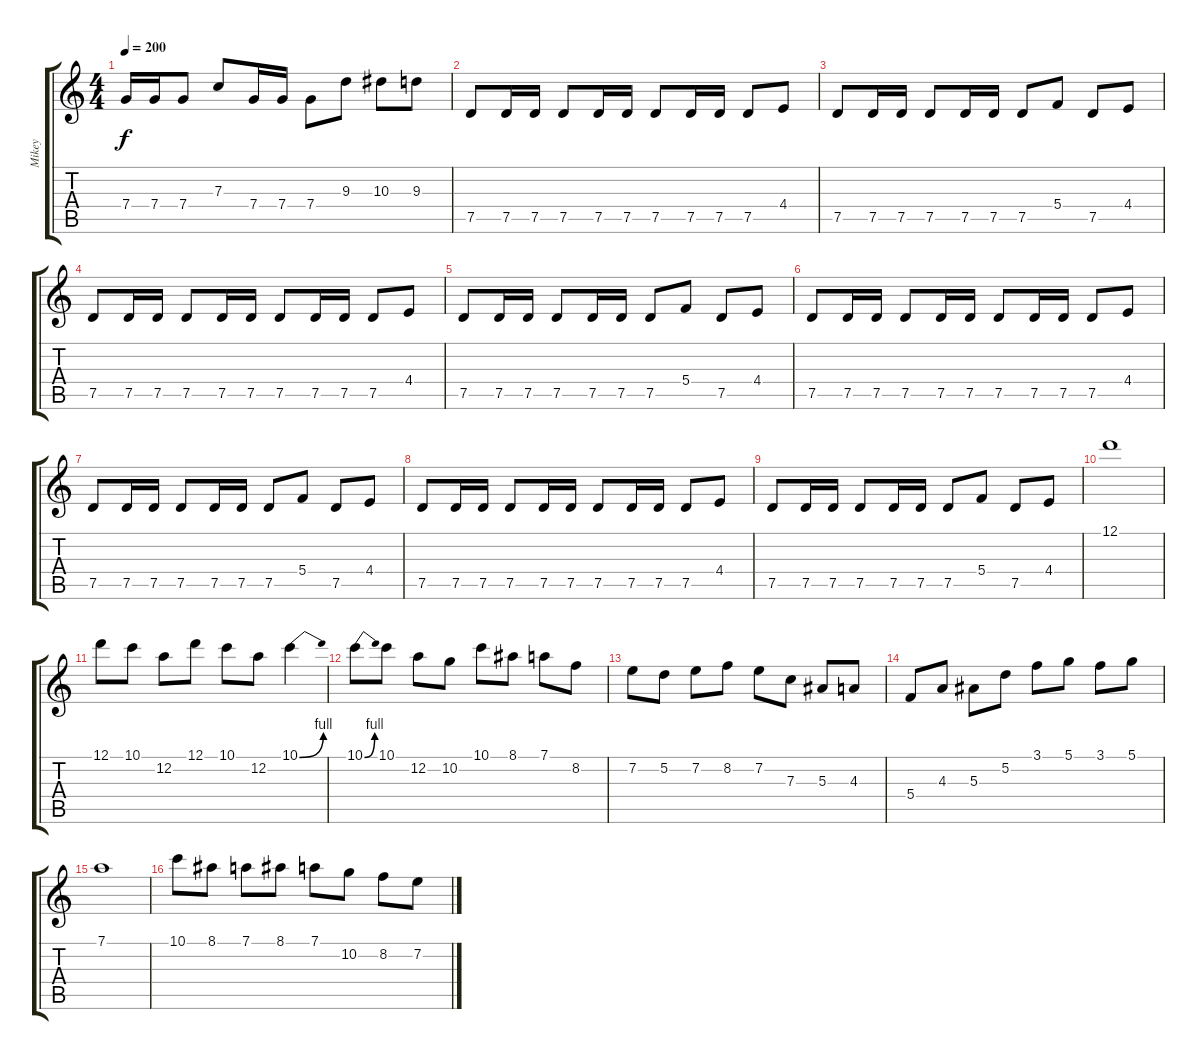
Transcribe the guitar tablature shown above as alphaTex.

\track ("Mikey" "Mikey") {instrument overdrivenguitar}
\staff {score tabs}
\tuning (D4 A3 F3 C3 G2 D2) {hide}
\ts (4 4)
\tempo 200
\clef g2
\ks c
7.4.16{dy f} 7.4.16 7.4.8 7.3.8 7.4.16 7.4.16 7.4.8 9.3.8 10.3.8 9.3.8 |
7.5.8 7.5.16 7.5.16 7.5.8 7.5.16 7.5.16 7.5.8 7.5.16 7.5.16 7.5.8 4.4.8 |
7.5.8 7.5.16 7.5.16 7.5.8 7.5.16 7.5.16 7.5.8 5.4.8 7.5.8 4.4.8 |
7.5.8 7.5.16 7.5.16 7.5.8 7.5.16 7.5.16 7.5.8 7.5.16 7.5.16 7.5.8 4.4.8 |
7.5.8 7.5.16 7.5.16 7.5.8 7.5.16 7.5.16 7.5.8 5.4.8 7.5.8 4.4.8 |
7.5.8 7.5.16 7.5.16 7.5.8 7.5.16 7.5.16 7.5.8 7.5.16 7.5.16 7.5.8 4.4.8 |
7.5.8 7.5.16 7.5.16 7.5.8 7.5.16 7.5.16 7.5.8 5.4.8 7.5.8 4.4.8 |
7.5.8 7.5.16 7.5.16 7.5.8 7.5.16 7.5.16 7.5.8 7.5.16 7.5.16 7.5.8 4.4.8 |
7.5.8 7.5.16 7.5.16 7.5.8 7.5.16 7.5.16 7.5.8 5.4.8 7.5.8 4.4.8 |
12.1.1 |
12.1.8 10.1.8 12.2.8 12.1.8 10.1.8 12.2.8 10.1{be (bend 0 0 60 4)}.4 |
10.1{be (bend 0 0 60 4)}.8 10.1.8 12.2.8 10.2.8 10.1.8 8.1.8 7.1.8 8.2.8 |
7.2.8 5.2.8 7.2.8 8.2.8 7.2.8 7.3.8 5.3.8 4.3.8 |
5.4.8 4.3.8 5.3.8 5.2.8 3.1.8 5.1.8 3.1.8 5.1.8 |
7.1.1 |
10.1.8 8.1.8 7.1.8 8.1.8 7.1.8 10.2.8 8.2.8 7.2.8
